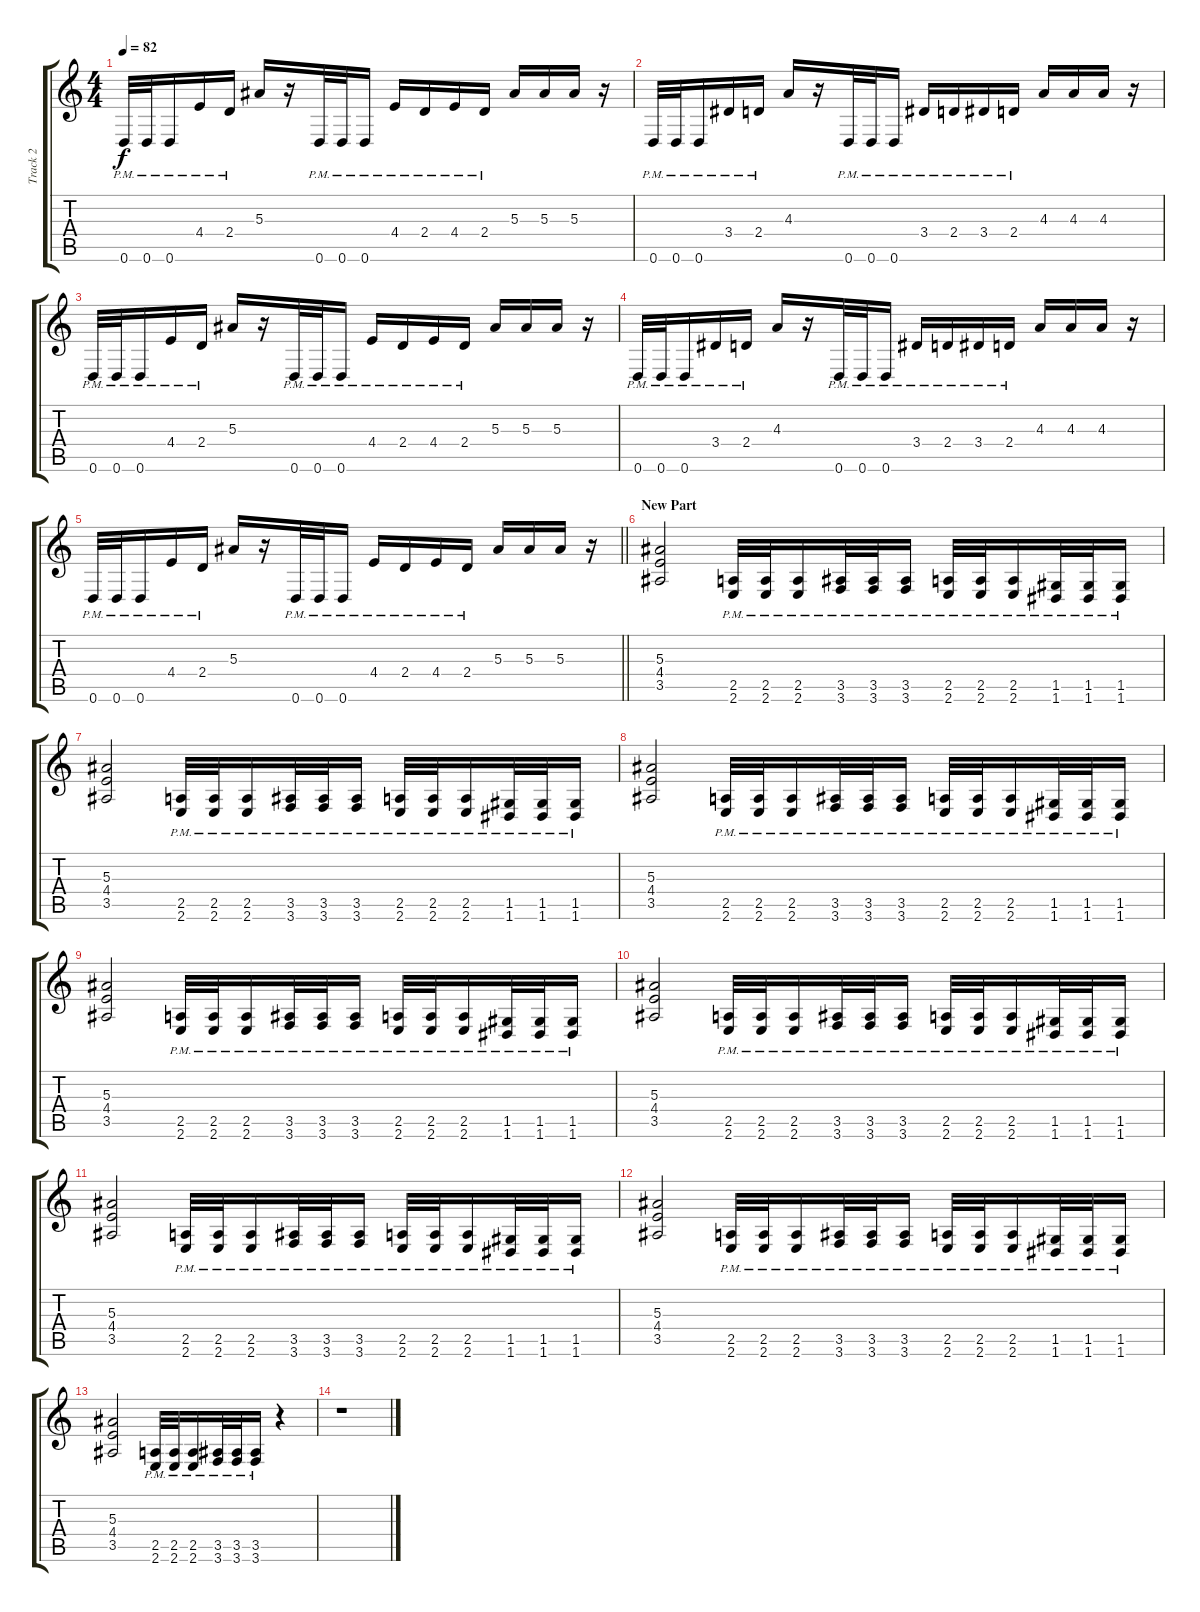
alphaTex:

\track ("Track 2" "Track 2") {instrument overdrivenguitar}
\staff {score tabs}
\tuning (D4 A3 F3 C3 G2 D2) {hide}
\ts (4 4)
\tempo 82
\clef g2
\ks c
0.6{pm}.32{dy f} 0.6{pm}.32 0.6{pm}.16 4.4{pm}.16 2.4{pm}.16 5.3.16 r.16 0.6{pm}.32 0.6{pm}.32 0.6{pm}.16 4.4{pm}.16 2.4{pm}.16 4.4{pm}.16 2.4{pm}.16 5.3.16 5.3.16 5.3.16 r.16 |
0.6{pm}.32 0.6{pm}.32 0.6{pm}.16 3.4{pm}.16 2.4{pm}.16 4.3.16 r.16 0.6{pm}.32 0.6{pm}.32 0.6{pm}.16 3.4{pm}.16 2.4{pm}.16 3.4{pm}.16 2.4{pm}.16 4.3.16 4.3.16 4.3.16 r.16 |
0.6{pm}.32 0.6{pm}.32 0.6{pm}.16 4.4{pm}.16 2.4{pm}.16 5.3.16 r.16 0.6{pm}.32 0.6{pm}.32 0.6{pm}.16 4.4{pm}.16 2.4{pm}.16 4.4{pm}.16 2.4{pm}.16 5.3.16 5.3.16 5.3.16 r.16 |
0.6{pm}.32 0.6{pm}.32 0.6{pm}.16 3.4{pm}.16 2.4{pm}.16 4.3.16 r.16 0.6{pm}.32 0.6{pm}.32 0.6{pm}.16 3.4{pm}.16 2.4{pm}.16 3.4{pm}.16 2.4{pm}.16 4.3.16 4.3.16 4.3.16 r.16 |
\barLineRight lightlight
0.6{pm}.32 0.6{pm}.32 0.6{pm}.16 4.4{pm}.16 2.4{pm}.16 5.3.16 r.16 0.6{pm}.32 0.6{pm}.32 0.6{pm}.16 4.4{pm}.16 2.4{pm}.16 4.4{pm}.16 2.4{pm}.16 5.3.16 5.3.16 5.3.16 r.16 |
\section ("" "New Part")
(5.3 4.4 3.5).2 (2.5{pm} 2.6{pm}).32 (2.5{pm} 2.6{pm}).32 (2.5{pm} 2.6{pm}).16 (3.5{pm} 3.6{pm}).32 (3.5{pm} 3.6{pm}).32 (3.5{pm} 3.6{pm}).16 (2.5{pm} 2.6{pm}).32 (2.5{pm} 2.6{pm}).32 (2.5{pm} 2.6{pm}).16 (1.5{pm} 1.6{pm}).32 (1.5{pm} 1.6{pm}).32 (1.5{pm} 1.6{pm}).16 |
(5.3 4.4 3.5).2 (2.5{pm} 2.6{pm}).32 (2.5{pm} 2.6{pm}).32 (2.5{pm} 2.6{pm}).16 (3.5{pm} 3.6{pm}).32 (3.5{pm} 3.6{pm}).32 (3.5{pm} 3.6{pm}).16 (2.5{pm} 2.6{pm}).32 (2.5{pm} 2.6{pm}).32 (2.5{pm} 2.6{pm}).16 (1.5{pm} 1.6{pm}).32 (1.5{pm} 1.6{pm}).32 (1.5{pm} 1.6{pm}).16 |
(5.3 4.4 3.5).2 (2.5{pm} 2.6{pm}).32 (2.5{pm} 2.6{pm}).32 (2.5{pm} 2.6{pm}).16 (3.5{pm} 3.6{pm}).32 (3.5{pm} 3.6{pm}).32 (3.5{pm} 3.6{pm}).16 (2.5{pm} 2.6{pm}).32 (2.5{pm} 2.6{pm}).32 (2.5{pm} 2.6{pm}).16 (1.5{pm} 1.6{pm}).32 (1.5{pm} 1.6{pm}).32 (1.5{pm} 1.6{pm}).16 |
(5.3 4.4 3.5).2 (2.5{pm} 2.6{pm}).32 (2.5{pm} 2.6{pm}).32 (2.5{pm} 2.6{pm}).16 (3.5{pm} 3.6{pm}).32 (3.5{pm} 3.6{pm}).32 (3.5{pm} 3.6{pm}).16 (2.5{pm} 2.6{pm}).32 (2.5{pm} 2.6{pm}).32 (2.5{pm} 2.6{pm}).16 (1.5{pm} 1.6{pm}).32 (1.5{pm} 1.6{pm}).32 (1.5{pm} 1.6{pm}).16 |
(5.3 4.4 3.5).2 (2.5{pm} 2.6{pm}).32 (2.5{pm} 2.6{pm}).32 (2.5{pm} 2.6{pm}).16 (3.5{pm} 3.6{pm}).32 (3.5{pm} 3.6{pm}).32 (3.5{pm} 3.6{pm}).16 (2.5{pm} 2.6{pm}).32 (2.5{pm} 2.6{pm}).32 (2.5{pm} 2.6{pm}).16 (1.5{pm} 1.6{pm}).32 (1.5{pm} 1.6{pm}).32 (1.5{pm} 1.6{pm}).16 |
(5.3 4.4 3.5).2 (2.5{pm} 2.6{pm}).32 (2.5{pm} 2.6{pm}).32 (2.5{pm} 2.6{pm}).16 (3.5{pm} 3.6{pm}).32 (3.5{pm} 3.6{pm}).32 (3.5{pm} 3.6{pm}).16 (2.5{pm} 2.6{pm}).32 (2.5{pm} 2.6{pm}).32 (2.5{pm} 2.6{pm}).16 (1.5{pm} 1.6{pm}).32 (1.5{pm} 1.6{pm}).32 (1.5{pm} 1.6{pm}).16 |
(5.3 4.4 3.5).2 (2.5{pm} 2.6{pm}).32 (2.5{pm} 2.6{pm}).32 (2.5{pm} 2.6{pm}).16 (3.5{pm} 3.6{pm}).32 (3.5{pm} 3.6{pm}).32 (3.5{pm} 3.6{pm}).16 (2.5{pm} 2.6{pm}).32 (2.5{pm} 2.6{pm}).32 (2.5{pm} 2.6{pm}).16 (1.5{pm} 1.6{pm}).32 (1.5{pm} 1.6{pm}).32 (1.5{pm} 1.6{pm}).16 |
(5.3 4.4 3.5).2 (2.5{pm} 2.6{pm}).32 (2.5{pm} 2.6{pm}).32 (2.5{pm} 2.6{pm}).16 (3.5{pm} 3.6{pm}).32 (3.5{pm} 3.6{pm}).32 (3.5{pm} 3.6{pm}).16 r.4 |
r.1
